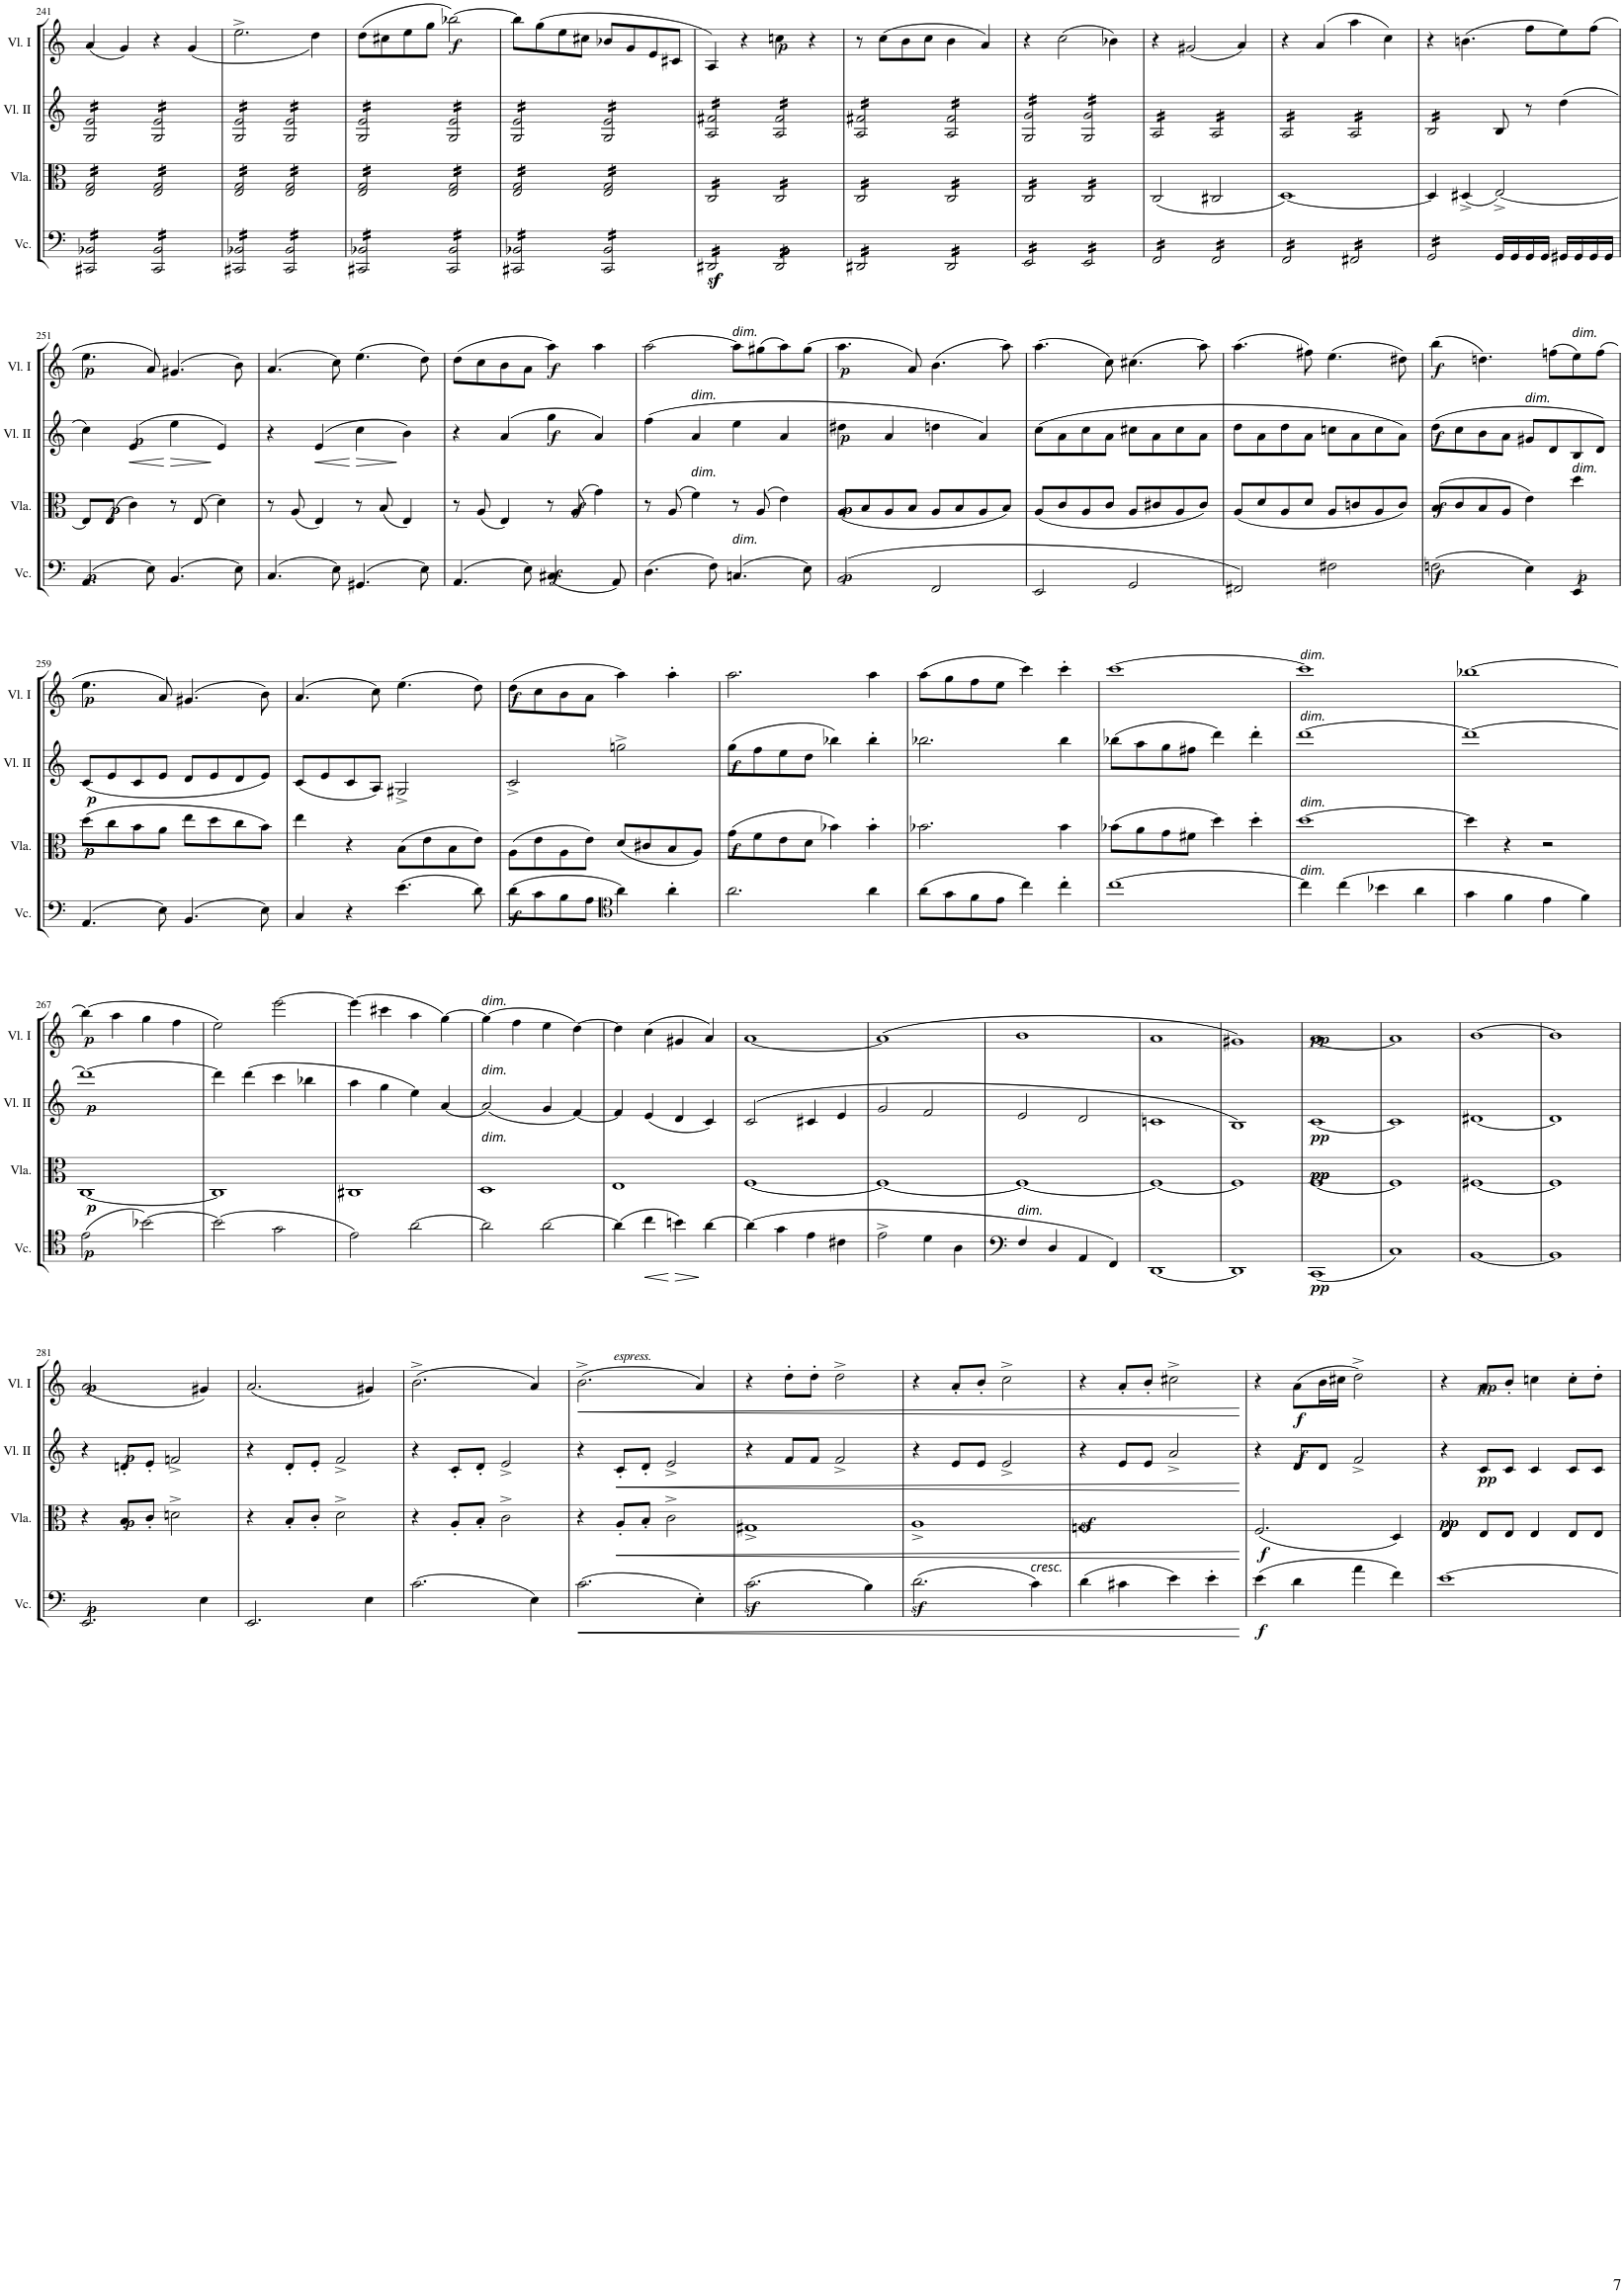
**kern	**dynam	**kern	**dynam	**kern	**dynam	**kern	**dynam
*part4	*part4	*part3	*part3	*part2	*part2	*part1	*part1
*staff4	*staff4	*staff3	*staff3	*staff2	*staff2	*staff1	*staff1
*I"Violoncello	*	*I"Viola	*	*I"Violine II	*	*I"Violine I	*
*I'Vc.	*	*I'Vla.	*	*I'Vl. II	*	*I'Vl. I	*
!!LO:PB:g=z
*clefF4	*	*clefC3	*	*clefG2	*	*clefG2	*
*k[]	*	*k[]	*	*k[]	*	*k[]	*
*M2/2	*	*M2/2	*	*M2/2	*	*M2/2	*
*met(c|)	*	*met(c|)	*	*met(c|)	*	*met(c|)	*
=241	=241	=241	=241	=241	=241	=241	=241
*tremolo	*	*	*	*	*	*	*
*	*	*tremolo	*	*	*	*	*
*	*	*	*	*tremolo	*	*	*
16CC#X/ 16BB-X/LL	.	16E/ 16G/LL	.	16G/ 16e/LL	.	(<4a/	.
16CC#X/ 16BB-X/	.	16E/ 16G/	.	16G/ 16e/	.	.	.
16CC#X/ 16BB-X/	.	16E/ 16G/	.	16G/ 16e/	.	.	.
16CC#X/ 16BB-X/	.	16E/ 16G/	.	16G/ 16e/	.	.	.
16CC#X/ 16BB-X/	.	16E/ 16G/	.	16G/ 16e/	.	4g/)	.
16CC#X/ 16BB-X/	.	16E/ 16G/	.	16G/ 16e/	.	.	.
16CC#X/ 16BB-X/	.	16E/ 16G/	.	16G/ 16e/	.	.	.
16CC#X/ 16BB-X/JJ	.	16E/ 16G/JJ	.	16G/ 16e/JJ	.	.	.
16CC#/ 16BB-/LL	.	16E/ 16G/LL	.	16G/ 16e/LL	.	4r	.
16CC#/ 16BB-/	.	16E/ 16G/	.	16G/ 16e/	.	.	.
16CC#/ 16BB-/	.	16E/ 16G/	.	16G/ 16e/	.	.	.
16CC#/ 16BB-/	.	16E/ 16G/	.	16G/ 16e/	.	.	.
16CC#/ 16BB-/	.	16E/ 16G/	.	16G/ 16e/	.	(<4g/	.
16CC#/ 16BB-/	.	16E/ 16G/	.	16G/ 16e/	.	.	.
16CC#/ 16BB-/	.	16E/ 16G/	.	16G/ 16e/	.	.	.
16CC#/ 16BB-/JJ	.	16E/ 16G/JJ	.	16G/ 16e/JJ	.	.	.
=242	=242	=242	=242	=242	=242	=242	=242
16CC#X/ 16BB-X/LL	.	16E/ 16G/LL	.	16G/ 16e/LL	.	2.ee^\	.
16CC#X/ 16BB-X/	.	16E/ 16G/	.	16G/ 16e/	.	.	.
16CC#X/ 16BB-X/	.	16E/ 16G/	.	16G/ 16e/	.	.	.
16CC#X/ 16BB-X/	.	16E/ 16G/	.	16G/ 16e/	.	.	.
16CC#X/ 16BB-X/	.	16E/ 16G/	.	16G/ 16e/	.	.	.
16CC#X/ 16BB-X/	.	16E/ 16G/	.	16G/ 16e/	.	.	.
16CC#X/ 16BB-X/	.	16E/ 16G/	.	16G/ 16e/	.	.	.
16CC#X/ 16BB-X/JJ	.	16E/ 16G/JJ	.	16G/ 16e/JJ	.	.	.
16CC#/ 16BB-/LL	.	16E/ 16G/LL	.	16G/ 16e/LL	.	.	.
16CC#/ 16BB-/	.	16E/ 16G/	.	16G/ 16e/	.	.	.
16CC#/ 16BB-/	.	16E/ 16G/	.	16G/ 16e/	.	.	.
16CC#/ 16BB-/	.	16E/ 16G/	.	16G/ 16e/	.	.	.
16CC#/ 16BB-/	.	16E/ 16G/	.	16G/ 16e/	.	4dd\)	.
16CC#/ 16BB-/	.	16E/ 16G/	.	16G/ 16e/	.	.	.
16CC#/ 16BB-/	.	16E/ 16G/	.	16G/ 16e/	.	.	.
16CC#/ 16BB-/JJ	.	16E/ 16G/JJ	.	16G/ 16e/JJ	.	.	.
=243	=243	=243	=243	=243	=243	=243	=243
16CC#X/ 16BB-X/LL	.	16E/ 16G/LL	.	16G/ 16e/LL	.	(>8dd\L	.
16CC#X/ 16BB-X/	.	16E/ 16G/	.	16G/ 16e/	.	.	.
16CC#X/ 16BB-X/	.	16E/ 16G/	.	16G/ 16e/	.	8cc#X\	.
16CC#X/ 16BB-X/	.	16E/ 16G/	.	16G/ 16e/	.	.	.
16CC#X/ 16BB-X/	.	16E/ 16G/	.	16G/ 16e/	.	8ee\	.
16CC#X/ 16BB-X/	.	16E/ 16G/	.	16G/ 16e/	.	.	.
16CC#X/ 16BB-X/	.	16E/ 16G/	.	16G/ 16e/	.	8gg\J	.
16CC#X/ 16BB-X/JJ	.	16E/ 16G/JJ	.	16G/ 16e/JJ	.	.	.
!	!	!	!	!	!	!	!LO:DY:a
16CC#/ 16BB-/LL	.	16E/ 16G/LL	.	16G/ 16e/LL	.	[2bb-X\)	f
16CC#/ 16BB-/	.	16E/ 16G/	.	16G/ 16e/	.	.	.
16CC#/ 16BB-/	.	16E/ 16G/	.	16G/ 16e/	.	.	.
16CC#/ 16BB-/	.	16E/ 16G/	.	16G/ 16e/	.	.	.
16CC#/ 16BB-/	.	16E/ 16G/	.	16G/ 16e/	.	.	.
16CC#/ 16BB-/	.	16E/ 16G/	.	16G/ 16e/	.	.	.
16CC#/ 16BB-/	.	16E/ 16G/	.	16G/ 16e/	.	.	.
16CC#/ 16BB-/JJ	.	16E/ 16G/JJ	.	16G/ 16e/JJ	.	.	.
=244	=244	=244	=244	=244	=244	=244	=244
16CC#X/ 16BB-X/LL	.	16E/ 16G/LL	.	16G/ 16e/LL	.	8bb-\L]	.
16CC#X/ 16BB-X/	.	16E/ 16G/	.	16G/ 16e/	.	.	.
16CC#X/ 16BB-X/	.	16E/ 16G/	.	16G/ 16e/	.	(>8gg\	.
16CC#X/ 16BB-X/	.	16E/ 16G/	.	16G/ 16e/	.	.	.
16CC#X/ 16BB-X/	.	16E/ 16G/	.	16G/ 16e/	.	8ee\	.
16CC#X/ 16BB-X/	.	16E/ 16G/	.	16G/ 16e/	.	.	.
16CC#X/ 16BB-X/	.	16E/ 16G/	.	16G/ 16e/	.	8cc#X\J	.
16CC#X/ 16BB-X/JJ	.	16E/ 16G/JJ	.	16G/ 16e/JJ	.	.	.
16CC#/ 16BB-/LL	.	16E/ 16G/LL	.	16G/ 16e/LL	.	8b-X/L	.
16CC#/ 16BB-/	.	16E/ 16G/	.	16G/ 16e/	.	.	.
16CC#/ 16BB-/	.	16E/ 16G/	.	16G/ 16e/	.	8g/	.
16CC#/ 16BB-/	.	16E/ 16G/	.	16G/ 16e/	.	.	.
16CC#/ 16BB-/	.	16E/ 16G/	.	16G/ 16e/	.	8e/	.
16CC#/ 16BB-/	.	16E/ 16G/	.	16G/ 16e/	.	.	.
16CC#/ 16BB-/	.	16E/ 16G/	.	16G/ 16e/	.	8c#X/J	.
16CC#/ 16BB-/JJ	.	16E/ 16G/JJ	.	16G/ 16e/JJ	.	.	.
=245	=245	=245	=245	=245	=245	=245	=245
16DD#Xz</LL	.	16C/LL	.	16A/ 16f#X/LL	.	4A/)	.
16DD#Xz</	.	16C/	.	16A/ 16f#X/	.	.	.
16DD#Xz</	.	16C/	.	16A/ 16f#X/	.	.	.
16DD#Xz</	.	16C/	.	16A/ 16f#X/	.	.	.
16DD#Xz</	.	16C/	.	16A/ 16f#X/	.	4r	.
16DD#Xz</	.	16C/	.	16A/ 16f#X/	.	.	.
16DD#Xz</	.	16C/	.	16A/ 16f#X/	.	.	.
16DD#Xz</JJ	.	16C/JJ	.	16A/ 16f#X/JJ	.	.	.
!	!LO:DY:a	!	!	!	!	!	!LO:DY:a
16DD#/LL	p	16C/LL	.	16A/ 16f#/LL	.	4ccn\	p
16DD#/	.	16C/	.	16A/ 16f#/	.	.	.
16DD#/	.	16C/	.	16A/ 16f#/	.	.	.
16DD#/	.	16C/	.	16A/ 16f#/	.	.	.
16DD#/	.	16C/	.	16A/ 16f#/	.	4r	.
16DD#/	.	16C/	.	16A/ 16f#/	.	.	.
16DD#/	.	16C/	.	16A/ 16f#/	.	.	.
16DD#/JJ	.	16C/JJ	.	16A/ 16f#/JJ	.	.	.
=246	=246	=246	=246	=246	=246	=246	=246
16DD#X/LL	.	16C/LL	.	16A/ 16f#X/LL	.	8r	.
16DD#X/	.	16C/	.	16A/ 16f#X/	.	.	.
16DD#X/	.	16C/	.	16A/ 16f#X/	.	(>8cc\L	.
16DD#X/	.	16C/	.	16A/ 16f#X/	.	.	.
16DD#X/	.	16C/	.	16A/ 16f#X/	.	8b\	.
16DD#X/	.	16C/	.	16A/ 16f#X/	.	.	.
16DD#X/	.	16C/	.	16A/ 16f#X/	.	8cc\J	.
16DD#X/JJ	.	16C/JJ	.	16A/ 16f#X/JJ	.	.	.
16DD#/LL	.	16C/LL	.	16A/ 16f#/LL	.	4b\	.
16DD#/	.	16C/	.	16A/ 16f#/	.	.	.
16DD#/	.	16C/	.	16A/ 16f#/	.	.	.
16DD#/	.	16C/	.	16A/ 16f#/	.	.	.
16DD#/	.	16C/	.	16A/ 16f#/	.	4a/)	.
16DD#/	.	16C/	.	16A/ 16f#/	.	.	.
16DD#/	.	16C/	.	16A/ 16f#/	.	.	.
16DD#/JJ	.	16C/JJ	.	16A/ 16f#/JJ	.	.	.
=247	=247	=247	=247	=247	=247	=247	=247
16EE/LL	.	16C/LL	.	16G/ 16g/LL	.	4r	.
16EE/	.	16C/	.	16G/ 16g/	.	.	.
16EE/	.	16C/	.	16G/ 16g/	.	.	.
16EE/	.	16C/	.	16G/ 16g/	.	.	.
16EE/	.	16C/	.	16G/ 16g/	.	(>2cc\	.
16EE/	.	16C/	.	16G/ 16g/	.	.	.
16EE/	.	16C/	.	16G/ 16g/	.	.	.
16EE/JJ	.	16C/JJ	.	16G/ 16g/JJ	.	.	.
16EE/LL	.	16C/LL	.	16G/ 16g/LL	.	.	.
16EE/	.	16C/	.	16G/ 16g/	.	.	.
16EE/	.	16C/	.	16G/ 16g/	.	.	.
16EE/	.	16C/	.	16G/ 16g/	.	.	.
16EE/	.	16C/	.	16G/ 16g/	.	4b-X\)	.
16EE/	.	16C/	.	16G/ 16g/	.	.	.
16EE/	.	16C/	.	16G/ 16g/	.	.	.
16EE/JJ	.	16C/JJ	.	16G/ 16g/JJ	.	.	.
*	*	*Xtremolo	*	*	*	*	*
=248	=248	=248	=248	=248	=248	=248	=248
16FF/LL	.	(<2C/	.	16A/LL	.	4r	.
16FF/	.	.	.	16A/	.	.	.
16FF/	.	.	.	16A/	.	.	.
16FF/	.	.	.	16A/	.	.	.
16FF/	.	.	.	16A/	.	(<2g#X/	.
16FF/	.	.	.	16A/	.	.	.
16FF/	.	.	.	16A/	.	.	.
16FF/JJ	.	.	.	16A/JJ	.	.	.
16FF/LL	.	2C#X/	.	16A/LL	.	.	.
16FF/	.	.	.	16A/	.	.	.
16FF/	.	.	.	16A/	.	.	.
16FF/	.	.	.	16A/	.	.	.
16FF/	.	.	.	16A/	.	4a/)	.
16FF/	.	.	.	16A/	.	.	.
16FF/	.	.	.	16A/	.	.	.
16FF/JJ	.	.	.	16A/JJ	.	.	.
=249	=249	=249	=249	=249	=249	=249	=249
16FF/LL	.	[1D)	.	16A/LL	.	4r	.
16FF/	.	.	.	16A/	.	.	.
16FF/	.	.	.	16A/	.	.	.
16FF/	.	.	.	16A/	.	.	.
16FF/	.	.	.	16A/	.	(>4a/	.
16FF/	.	.	.	16A/	.	.	.
16FF/	.	.	.	16A/	.	.	.
16FF/JJ	.	.	.	16A/JJ	.	.	.
16FF#X/LL	.	.	.	16A/LL	.	4aa\	.
16FF#X/	.	.	.	16A/	.	.	.
16FF#X/	.	.	.	16A/	.	.	.
16FF#X/	.	.	.	16A/	.	.	.
16FF#X/	.	.	.	16A/	.	4cc\)	.
16FF#X/	.	.	.	16A/	.	.	.
16FF#X/	.	.	.	16A/	.	.	.
16FF#X/JJ	.	.	.	16A/JJ	.	.	.
=250	=250	=250	=250	=250	=250	=250	=250
16GG/LL	.	4D/]	.	16B/LL	.	4r	.
16GG/	.	.	.	16B/	.	.	.
16GG/	.	.	.	16B/	.	.	.
16GG/	.	.	.	16B/	.	.	.
16GG/	.	(<4D#X^/	.	16B/	.	(>4.bn\	.
16GG/	.	.	.	16B/	.	.	.
16GG/	.	.	.	16B/	.	.	.
16GG/JJ	.	.	.	16B/JJ	.	.	.
*	*	*	*	*Xtremolo	*	*	*
*Xtremolo	*	*	*	*	*	*	*
16GG/LL	.	[2E^/)	.	8B/	.	.	.
16GG/	.	.	.	.	.	.	.
16GG/	.	.	.	8r	.	8ff\L	.
16GG/JJ	.	.	.	.	.	.	.
16GG#X/LL	.	.	.	(>4dd\	.	8ee\)	.
16GG#/	.	.	.	.	.	.	.
16GG#/	.	.	.	.	.	(>8ff\J	.
16GG#/JJ	.	.	.	.	.	.	.
!!LO:LB:g=z
=251	=251	=251	=251	=251	=251	=251	=251
!	!LO:DY:a	!	!	!	!	!	!LO:DY:a
(>4.AA/	p	8E/L]	.	4cc\)	.	4.ee\	p
!	!	!	!LO:DY:a	!	!	!	!
.	.	(>8E/J	p	.	.	.	.
!	!	!	!	!	!LO:HP:b	!	!
!	!	!	!	!	!LO:DY:n=1:a	!	!
.	.	4c\)	.	(>4e/	< p	.	.
8E\)	.	.	.	.	.	8a/)	.
!	!	!	!	!	!LO:HP:n=1:b	!	!
(>4.BB/	.	8r	.	4ee\	[ >	(>4.g#X/	.
.	.	(>8E/	.	.	.	.	.
.	.	4d\)	.	4e/)	]	.	.
8E\)	.	.	.	.	.	8b\)	.
=252	=252	=252	=252	=252	=252	=252	=252
(>4.C/	.	8r	.	4r	.	(>4.a/	.
.	.	(<8A/	.	.	.	.	.
!	!	!	!	!	!LO:HP:b	!	!
.	.	4E/)	.	(>4e/	<	.	.
8E\)	.	.	.	.	.	8cc\)	.
!	!	!	!	!	!LO:HP:n=1:b	!	!
(>4.GG#X/	.	8r	.	4cc\	[ >	(>4.ee\	.
.	.	(<8B/	.	.	.	.	.
.	.	4E/)	.	4b\)	]	.	.
8E\)	.	.	.	.	.	8dd\)	.
=253	=253	=253	=253	=253	=253	=253	=253
(>4.AA/	.	8r	.	4r	.	(>8dd\L	.
.	.	(<8A/	.	.	.	8cc\	.
.	.	4E/)	.	(>4a/	.	8b\	.
8E\)	.	.	.	.	.	8a\J	.
!	!LO:DY:a	!	!	!	!LO:DY:a	!	!LO:DY:a
(<4.C#X/	f	8r	.	4gg\	f	4aa\)	f
!	!	!	!LO:DY:a	!	!	!	!
.	.	(>8A/	f	.	.	.	.
.	.	4g\)	.	4a/)	.	4aa\	.
8AA/)	.	.	.	.	.	.	.
=254	=254	=254	=254	=254	=254	=254	=254
(>4.D\	.	8r	.	(>4ff\	.	[2aa\	.
.	.	(>8A/	.	.	.	.	.
!	!	!	!	!LO:TX:a:i:t=dim.	!	!	!
!	!	!LO:TX:a:i:t=dim.	!	!	!	!	!
.	.	4f\)	.	4a/	.	.	.
8F\)	.	.	.	.	.	.	.
!	!	!	!	!	!	!LO:TX:a:i:t=dim.	!
!LO:TX:a:i:t=dim.	!	!	!	!	!	!	!
(>4.Cn/	.	8r	.	4ee\	.	8aa\L]	.
.	.	(>8A/	.	.	.	(>8gg#X\	.
.	.	4e\)	.	4a/	.	8aa\)	.
8E\)	.	.	.	.	.	(>8gg#\J	.
=255	=255	=255	=255	=255	=255	=255	=255
!	!LO:DY:a	!	!LO:DY:a	!	!LO:DY:a	!	!LO:DY:a
(>2BB/	p	(<8A/L	p	4dd#X\	p	4.aa\	p
.	.	8B/	.	.	.	.	.
.	.	8A/	.	4a/	.	.	.
.	.	8B/J	.	.	.	8a/)	.
2FF/	.	8A/L	.	4ddn\	.	(>4.b\	.
.	.	8B/	.	.	.	.	.
.	.	8A/	.	4a/)	.	.	.
.	.	8B/J)	.	.	.	8aa\)	.
=256	=256	=256	=256	=256	=256	=256	=256
2EE/	.	(<8A/L	.	(>8cc\L	.	(>4.aa\	.
.	.	8c/	.	8a\	.	.	.
.	.	8A/	.	8cc\	.	.	.
.	.	8c/J	.	8a\J	.	8cc\)	.
2GG/	.	8A/L	.	8cc#X\L	.	(>4.cc#X\	.
.	.	8c#X/	.	8a\	.	.	.
.	.	8A/	.	8cc#\	.	.	.
.	.	8c#/J)	.	8a\J	.	8aa\)	.
=257	=257	=257	=257	=257	=257	=257	=257
2FF#X/)	.	(<8A/L	.	8dd\L	.	(>4.aa\	.
.	.	8d/	.	8a\	.	.	.
.	.	8A/	.	8dd\	.	.	.
.	.	8d/J	.	8a\J	.	8ff#X\)	.
2F#X\	.	8A/L	.	8ccn\L	.	(>4.ee\	.
.	.	8cn/	.	8a\	.	.	.
.	.	8A/	.	8cc\	.	.	.
.	.	8c/J)	.	8a\J)	.	8dd#X\)	.
=258	=258	=258	=258	=258	=258	=258	=258
!	!LO:DY:a	!	!LO:DY:a	!	!LO:DY:a	!	!LO:DY:a
(>2Fn\	f	(>8B/L	f	(>8dd\L	f	(>4bb\	f
.	.	8c/	.	8cc\	.	.	.
.	.	8B/	.	8b\	.	4.ddn\)	.
.	.	8A/J	.	8a\J	.	.	.
!	!	!	!	!LO:TX:a:i:t=dim.	!	!	!
4E\)	.	4e\)	.	8g#X/L	.	.	.
.	.	.	.	8d/	.	(>8ffn\L	.
!	!	!	!	!	!	!LO:TX:a:i:t=dim.	!
!	!	!LO:TX:a:i:t=dim.	!	!	!	!	!
!	!LO:DY:a	!	!	!	!	!	!
4EE/	p	4dd\	.	8B/	.	8ee\)	.
.	.	.	.	8d/J)	.	(>8ff\J	.
!!LO:LB:g=z
=259	=259	=259	=259	=259	=259	=259	=259
!	!	!	!LO:DY:a	!	!LO:DY:b	!	!LO:DY:a
(>4.AA/	.	(>8dd\L	p	(<8c/L	p	4.ee\	p
.	.	8cc\	.	8e/	.	.	.
.	.	8b\	.	8c/	.	.	.
8E\)	.	8a\J	.	8e/J	.	8a/)	.
(>4.BB/	.	8ee\L	.	8d/L	.	(>4.g#X/	.
.	.	8dd\	.	8e/	.	.	.
.	.	8cc\	.	8d/	.	.	.
8E\)	.	8b\J)	.	8e/J)	.	8b\)	.
=260	=260	=260	=260	=260	=260	=260	=260
4C/	.	4ee\	.	(<8c/L	.	(>4.a/	.
.	.	.	.	8e/	.	.	.
4r	.	4r	.	8c/	.	.	.
.	.	.	.	8A/J)	.	8cc\)	.
(>4.e\	.	(>8B\L	.	2G#X^/	.	(>4.ee\	.
.	.	8e\	.	.	.	.	.
.	.	8B\	.	.	.	.	.
8d\)	.	8e\J)	.	.	.	8dd\)	.
=261	=261	=261	=261	=261	=261	=261	=261
!	!LO:DY:a	!	!	!	!	!	!LO:DY:a
(>8d\L	f	(>8A\L	.	2c^/	.	(>8dd\L	f
8c\	.	8e\	.	.	.	8cc\	.
8B\	.	8A\	.	.	.	8b\	.
8A\J	.	8e\J)	.	.	.	8a\J	.
*clefC4	*	*	*	*	*	*	*
4a\)	.	(<8d/L	.	2ggn^\	.	4aa\)	.
.	.	8c#X/	.	.	.	.	.
4a'\	.	8B/	.	.	.	4aa'\	.
.	.	8A/J)	.	.	.	.	.
=262	=262	=262	=262	=262	=262	=262	=262
!	!	!	!LO:DY:a	!	!LO:DY:a	!	!
2.a\	.	(>8g\L	f	(>8gg\L	f	2.aa\	.
.	.	8f\	.	8ff\	.	.	.
.	.	8e\	.	8ee\	.	.	.
.	.	8d\J	.	8dd\J	.	.	.
.	.	4b-X\)	.	4bb-X\)	.	.	.
4a\	.	4b-'\	.	4bb-'\	.	4aa\	.
=263	=263	=263	=263	=263	=263	=263	=263
(>8a\L	.	2.b-X\	.	2.bb-X\	.	(>8aa\L	.
8g\	.	.	.	.	.	8gg\	.
8f\	.	.	.	.	.	8ff\	.
8e\J	.	.	.	.	.	8ee\J	.
4cc\)	.	.	.	.	.	4ccc\)	.
4cc'\	.	4b-\	.	4bb-\	.	4ccc'\	.
=264	=264	=264	=264	=264	=264	=264	=264
[1cc	.	(>8b-X\L	.	(>8bb-X\L	.	[1ccc	.
.	.	8a\	.	8aa\	.	.	.
.	.	8g\	.	8gg\	.	.	.
.	.	8f#X\J	.	8ff#X\J	.	.	.
.	.	4dd\)	.	4ddd\)	.	.	.
.	.	4dd'\	.	4ddd'\	.	.	.
=265	=265	=265	=265	=265	=265	=265	=265
!	!	!	!	!	!	!LO:TX:a:i:t=dim.	!
!	!	!	!	!LO:TX:a:i:t=dim.	!	!	!
!	!	!LO:TX:a:i:t=dim.	!	!	!	!	!
!LO:TX:a:i:t=dim.	!	!	!	!	!	!	!
4cc\]	.	[1dd	.	[1ddd	.	1ccc]	.
(>4cc\	.	.	.	.	.	.	.
4b-X\	.	.	.	.	.	.	.
4a\	.	.	.	.	.	.	.
=266	=266	=266	=266	=266	=266	=266	=266
4g\	.	4dd\]	.	1ddd_	.	[1bb-X	.
4f\	.	4r	.	.	.	.	.
4e\	.	2r	.	.	.	.	.
4f\)	.	.	.	.	.	.	.
!!LO:LB:g=z
=267	=267	=267	=267	=267	=267	=267	=267
!	!LO:DY:a	!	!LO:DY:b	!	!LO:DY:a	!	!LO:DY:a
(>2e\	p	[1C	p	1ddd_	p	(>4bb-\]	p
.	.	.	.	.	.	4aa\	.
[2b-X\)	.	.	.	.	.	4gg\	.
.	.	.	.	.	.	4ff\	.
=268	=268	=268	=268	=268	=268	=268	=268
(>2b-\]	.	1C]	.	4ddd\]	.	2ee\)	.
.	.	.	.	(>4ddd\	.	.	.
2g\	.	.	.	4ccc\	.	[2eee\	.
.	.	.	.	4bb-X\	.	.	.
=269	=269	=269	=269	=269	=269	=269	=269
2e\)	.	1C#X	.	4aa\	.	(>4eee\]	.
.	.	.	.	4gg\	.	4ccc#X\	.
[2a\	.	.	.	4ee\)	.	4aa\	.
.	.	.	.	[4a/	.	[4gg\)	.
=270	=270	=270	=270	=270	=270	=270	=270
!	!	!	!	!	!	!LO:TX:a:i:t=dim.	!
!	!	!	!	!LO:TX:a:i:t=dim.	!	!	!
!	!	!LO:TX:a:i:t=dim.	!	!	!	!	!
2a\]	.	1D	.	(<2a/]	.	(>4gg\]	.
.	.	.	.	.	.	4ff\	.
[2a\	.	.	.	4g/	.	4ee\	.
.	.	.	.	[4f/)	.	[4dd\)	.
=271	=271	=271	=271	=271	=271	=271	=271
!LO:TX:b:i:t=espress.	!	!	!	!	!	!	!
(>4a\]	.	1E	.	4f/]	.	4dd\]	.
!	!LO:HP:b	!	!	!	!	!	!
4cc\	<	.	.	(<4e/	.	(>4cc\	.
!	!LO:HP:n=1:b	!	!	!	!	!	!
4bn\)	[ >	.	.	4d/	.	4g#X/	.
[4a\	]	.	.	4c/)	.	4a/)	.
=272	=272	=272	=272	=272	=272	=272	=272
(>4a\]	.	[1F	.	(>2c/	.	[1a	.
4g\	.	.	.	.	.	.	.
4e\	.	.	.	4c#X/	.	.	.
4c#X\	.	.	.	4e/	.	.	.
=273	=273	=273	=273	=273	=273	=273	=273
2e^\	.	1F_	.	2g/	.	(>1a]	.
4d\	.	.	.	2f/	.	.	.
4A\	.	.	.	.	.	.	.
=274	=274	=274	=274	=274	=274	=274	=274
!LO:TX:a:i:t=dim.	!	!	!	!	!	!	!
4F/	.	1F_	.	2e/	.	1b	.
4D/	.	.	.	.	.	.	.
4AA/	.	.	.	2d/	.	.	.
4FF/)	.	.	.	.	.	.	.
=275	=275	=275	=275	=275	=275	=275	=275
[1DD	.	1F_	.	1cn	.	1a	.
=276	=276	=276	=276	=276	=276	=276	=276
1DD]	.	1F]	.	1B)	.	1g#X)	.
=277	=277	=277	=277	=277	=277	=277	=277
!	!LO:DY:b	!	!LO:DY:a	!	!	!	!
!	!	!	!LO:DY:n=1:a	!	!LO:DY:b	!	!LO:DY:a
(<1CC	pp	[1F	pp pp	[1c	pp	[1a	pp
=278	=278	=278	=278	=278	=278	=278	=278
1C)	.	1F]	.	1c]	.	1a]	.
=279	=279	=279	=279	=279	=279	=279	=279
[1BB	.	[1F#X	.	[1d#X	.	[1b	.
=280	=280	=280	=280	=280	=280	=280	=280
1BB]	.	1F#]	.	1d#]	.	1b]	.
!!LO:LB:g=z
=281	=281	=281	=281	=281	=281	=281	=281
!	!LO:DY:a	!	!	!	!	!	!LO:DY:a
2.EE/	p	4r	.	4r	.	(<2.a/	p
!	!	!	!LO:DY:a	!	!LO:DY:a	!	!
.	.	8B'/L	p	8dn'/L	p	.	.
.	.	8c'/J	.	8e'/J	.	.	.
.	.	2dn^\	.	2fn^/	.	.	.
4E\	.	.	.	.	.	4g#X/)	.
=282	=282	=282	=282	=282	=282	=282	=282
2.EE/	.	4r	.	4r	.	(<2.a/	.
.	.	8B'/L	.	8d'/L	.	.	.
.	.	8c'/J	.	8e'/J	.	.	.
.	.	2d^\	.	2f^/	.	.	.
4E\	.	.	.	.	.	4g#X/)	.
=283	=283	=283	=283	=283	=283	=283	=283
(>2.c\	.	4r	.	4r	.	(>2.b^\	.
.	.	8A'/L	.	8c'/L	.	.	.
.	.	8B'/J	.	8d'/J	.	.	.
.	.	2c^\	.	2e^/	.	.	.
4E\)	.	.	.	.	.	4a/)	.
=284	=284	=284	=284	=284	=284	=284	=284
!	!LO:HP:b	!	!	!	!	!	!LO:HP:b
(>2.c\	<	4r	.	4r	.	(>2.b^\	<
!	!	!	!LO:HP:b	!	!LO:HP:b	!	!
.	.	8A'/L	<	8c'/L	<	.	.
.	.	8B'/J	.	8d'/J	.	.	.
.	.	2c^\	.	2e^/	.	.	.
4E'\)	.	.	.	.	.	4a/)	.
=285	=285	=285	=285	=285	=285	=285	=285
(>2.cz>\	.	1G#X^	.	4r	.	4r	.
.	.	.	.	8f/L	.	8dd'\L	.
.	.	.	.	8f/J	.	8dd'\J	.
.	.	.	.	2f^/	.	2dd^\	.
4B\)	.	.	.	.	.	.	.
=286	=286	=286	=286	=286	=286	=286	=286
(>2.dz>\	.	1A^	.	4r	.	4r	.
.	.	.	.	8e/L	.	8a'/L	.
.	.	.	.	8e/J	.	8b'/J	.
.	.	.	.	2e^/	.	2cc^\	.
!LO:TX:a:i:t=cresc.	!	!	!	!	!	!	!
4c\)	.	.	.	.	.	.	.
=287	=287	=287	=287	=287	=287	=287	=287
(>4d\	.	1Gnz>	.	4r	.	4r	.
4c#X\	.	.	.	8e/L	.	8a'/L	.
.	.	.	.	8e/J	.	8b'/J	.
4e\)	.	.	.	2a^/	.	2cc#X^\	.
4e'\	.	.	.	.	.	.	.
.	[	.	[	.	[	.	[
=288	=288	=288	=288	=288	=288	=288	=288
!	!LO:DY:b	!	!LO:DY:b	!	!	!	!
(>4e\	f	(<2.F/	f	4r	.	4r	.
!	!	!	!	!	!LO:DY:a	!	!LO:DY:b
4d\	.	.	.	8d/L	f	(>8a\L	f
.	.	.	.	8d/J	.	16b\L	.
.	.	.	.	.	.	16cc#X\JJ	.
4a\	.	.	.	2f^/	.	2dd^\)	.
4f\)	.	4D/)	.	.	.	.	.
=289	=289	=289	=289	=289	=289	=289	=289
!	!	!	!LO:DY:a	!	!	!	!
[1e	.	4E/	pp	4r	.	4r	.
!	!	!	!	!	!LO:DY:b	!	!LO:DY:a
.	.	8E/L	.	8c/L	pp	8a'/L	pp
.	.	8E/J	.	8c/J	.	8b'/J	.
.	.	4E/	.	4c/	.	4ccn\	.
.	.	8E/L	.	8c/L	.	8cc'\L	.
.	.	8E/J	.	8c/J	.	8dd'\J	.
=	=	=	=	=	=	=	=
*-	*-	*-	*-	*-	*-	*-	*-
